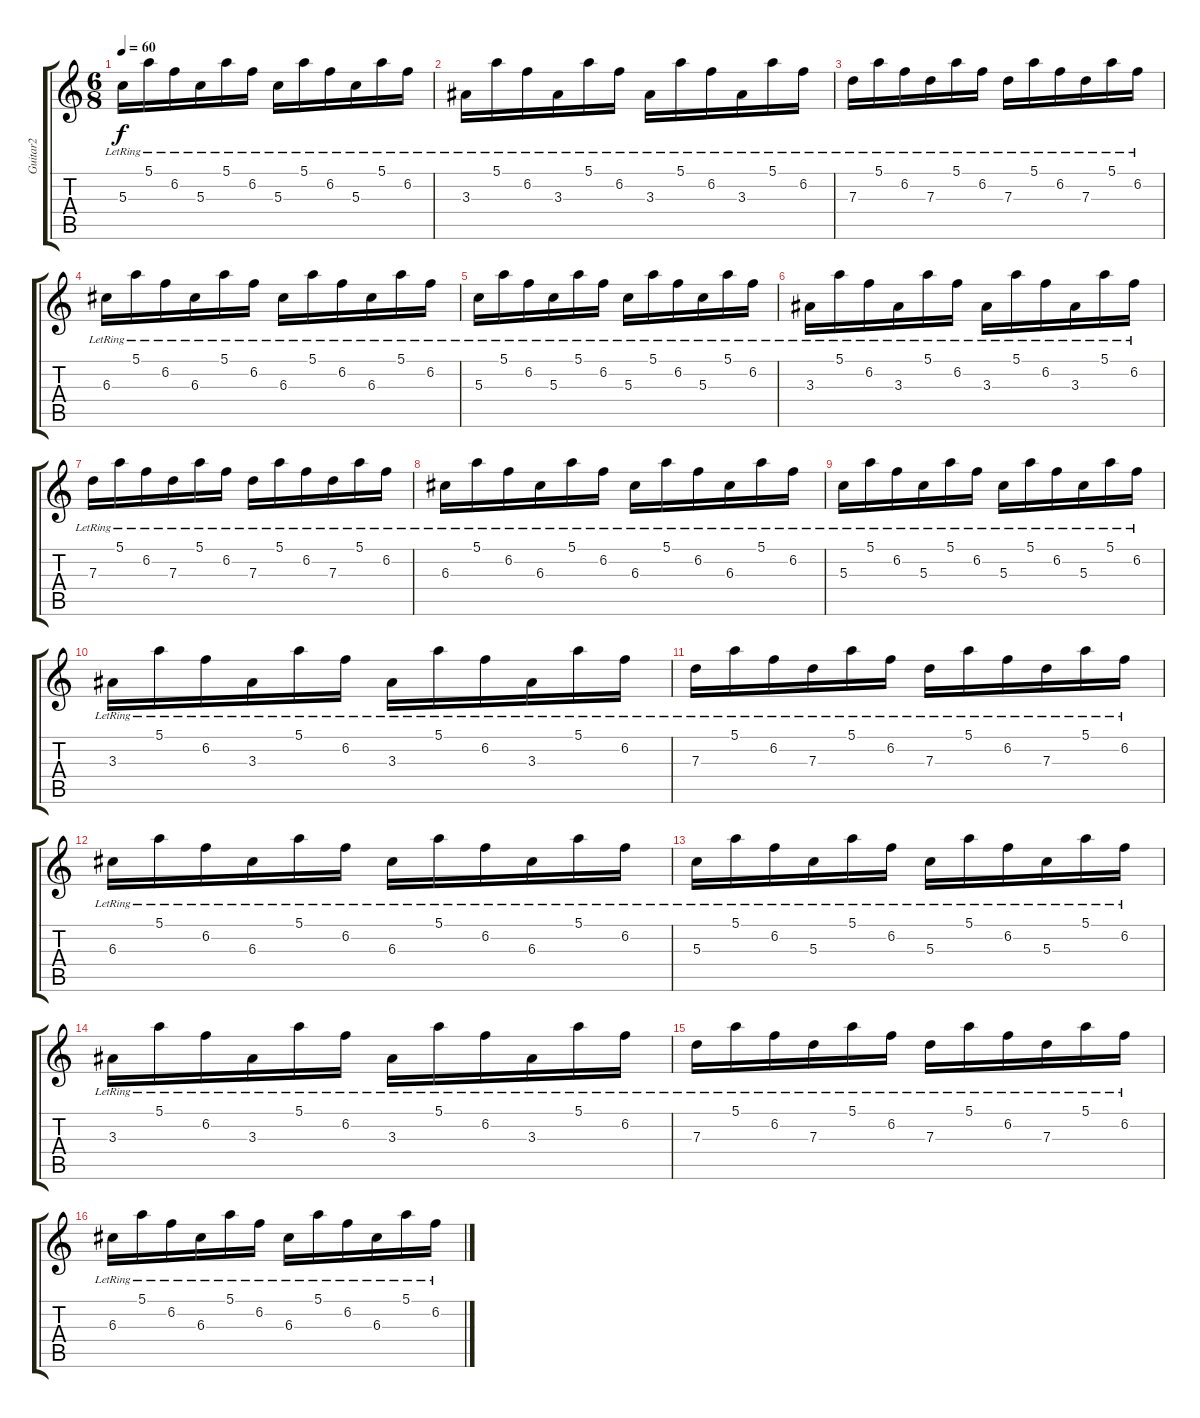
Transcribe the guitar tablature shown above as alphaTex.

\track ("Guitar2" "Guitar2") {instrument electricguitarclean}
\staff {score tabs}
\tuning (E4 B3 G3 D3 A2 E2) {hide}
\ts (6 8)
\tempo 60
\clef g2
\ks c
5.3{lr}.16{dy f} 5.1{lr}.16 6.2{lr}.16 5.3{lr}.16 5.1{lr}.16 6.2{lr}.16 5.3{lr}.16 5.1{lr}.16 6.2{lr}.16 5.3{lr}.16 5.1{lr}.16 6.2{lr}.16 |
3.3{lr}.16 5.1{lr}.16 6.2{lr}.16 3.3{lr}.16 5.1{lr}.16 6.2{lr}.16 3.3{lr}.16 5.1{lr}.16 6.2{lr}.16 3.3{lr}.16 5.1{lr}.16 6.2{lr}.16 |
7.3{lr}.16 5.1{lr}.16 6.2{lr}.16 7.3{lr}.16 5.1{lr}.16 6.2{lr}.16 7.3{lr}.16 5.1{lr}.16 6.2{lr}.16 7.3{lr}.16 5.1{lr}.16 6.2{lr}.16 |
6.3{lr}.16 5.1{lr}.16 6.2{lr}.16 6.3{lr}.16 5.1{lr}.16 6.2{lr}.16 6.3{lr}.16 5.1{lr}.16 6.2{lr}.16 6.3{lr}.16 5.1{lr}.16 6.2{lr}.16 |
5.3{lr}.16 5.1{lr}.16 6.2{lr}.16 5.3{lr}.16 5.1{lr}.16 6.2{lr}.16 5.3{lr}.16 5.1{lr}.16 6.2{lr}.16 5.3{lr}.16 5.1{lr}.16 6.2{lr}.16 |
3.3{lr}.16 5.1{lr}.16 6.2{lr}.16 3.3{lr}.16 5.1{lr}.16 6.2{lr}.16 3.3{lr}.16 5.1{lr}.16 6.2{lr}.16 3.3{lr}.16 5.1{lr}.16 6.2{lr}.16 |
7.3{lr}.16 5.1{lr}.16 6.2{lr}.16 7.3{lr}.16 5.1{lr}.16 6.2{lr}.16 7.3{lr}.16 5.1{lr}.16 6.2{lr}.16 7.3{lr}.16 5.1{lr}.16 6.2{lr}.16 |
6.3{lr}.16 5.1{lr}.16 6.2{lr}.16 6.3{lr}.16 5.1{lr}.16 6.2{lr}.16 6.3{lr}.16 5.1{lr}.16 6.2{lr}.16 6.3{lr}.16 5.1{lr}.16 6.2{lr}.16 |
5.3{lr}.16 5.1{lr}.16 6.2{lr}.16 5.3{lr}.16 5.1{lr}.16 6.2{lr}.16 5.3{lr}.16 5.1{lr}.16 6.2{lr}.16 5.3{lr}.16 5.1{lr}.16 6.2{lr}.16 |
3.3{lr}.16 5.1{lr}.16 6.2{lr}.16 3.3{lr}.16 5.1{lr}.16 6.2{lr}.16 3.3{lr}.16 5.1{lr}.16 6.2{lr}.16 3.3{lr}.16 5.1{lr}.16 6.2{lr}.16 |
7.3{lr}.16 5.1{lr}.16 6.2{lr}.16 7.3{lr}.16 5.1{lr}.16 6.2{lr}.16 7.3{lr}.16 5.1{lr}.16 6.2{lr}.16 7.3{lr}.16 5.1{lr}.16 6.2{lr}.16 |
6.3{lr}.16 5.1{lr}.16 6.2{lr}.16 6.3{lr}.16 5.1{lr}.16 6.2{lr}.16 6.3{lr}.16 5.1{lr}.16 6.2{lr}.16 6.3{lr}.16 5.1{lr}.16 6.2{lr}.16 |
5.3{lr}.16 5.1{lr}.16 6.2{lr}.16 5.3{lr}.16 5.1{lr}.16 6.2{lr}.16 5.3{lr}.16 5.1{lr}.16 6.2{lr}.16 5.3{lr}.16 5.1{lr}.16 6.2{lr}.16 |
3.3{lr}.16 5.1{lr}.16 6.2{lr}.16 3.3{lr}.16 5.1{lr}.16 6.2{lr}.16 3.3{lr}.16 5.1{lr}.16 6.2{lr}.16 3.3{lr}.16 5.1{lr}.16 6.2{lr}.16 |
7.3{lr}.16 5.1{lr}.16 6.2{lr}.16 7.3{lr}.16 5.1{lr}.16 6.2{lr}.16 7.3{lr}.16 5.1{lr}.16 6.2{lr}.16 7.3{lr}.16 5.1{lr}.16 6.2{lr}.16 |
6.3{lr}.16 5.1{lr}.16 6.2{lr}.16 6.3{lr}.16 5.1{lr}.16 6.2{lr}.16 6.3{lr}.16 5.1{lr}.16 6.2{lr}.16 6.3{lr}.16 5.1{lr}.16 6.2{lr}.16
